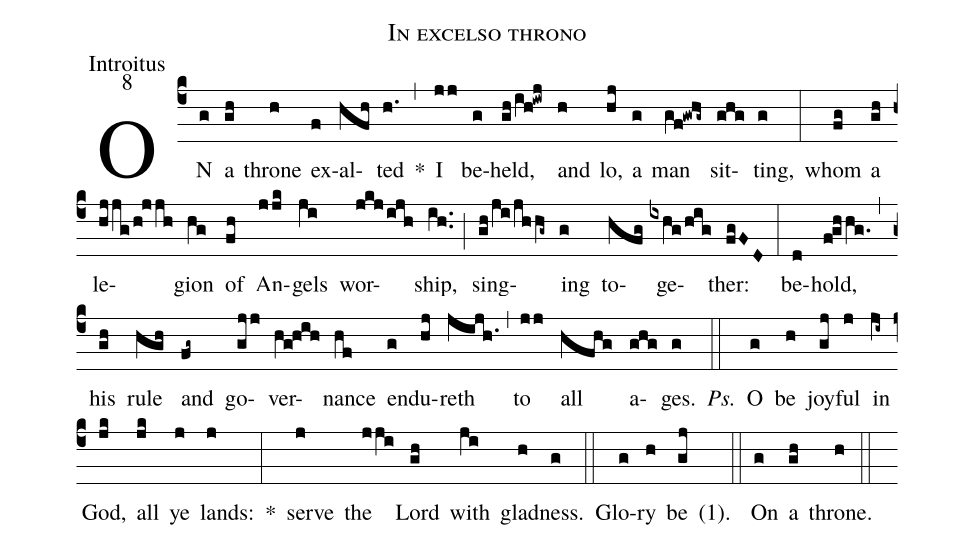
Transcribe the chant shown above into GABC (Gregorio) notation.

name:In excelso throno;
office-part:Introitus;
mode:8;
%%
(c4) ON(g) a(gh) throne(h) ex(f)al(hfh)ted(h.) *(,) I(jj) be(g)held,(gh/ih!iwj) and(h) lo,(hj) a(g) man(gf!gwhg~) sit(ghg)ting,(g) (:) whom(fg) a(gh) le(hjjg/h!jjh)gion(hg) of(fh) An(jjk)gels(ji) wor(jkj/ijh)ship,(ih..) (;) sing(gh/ji/jhhg~)ing(g) to(hfg)ge(ixhg/hig)ther:(fgFD) (:) be(d)hold,(f!ghhg.) (,) his(gh) rule(hgh) and(fg~) go(gjj)ver(hg!hih)nance(hf) en(g)du(hj)reth(jijh.) (,) to(jj) all(hfhg) a(ghg)ges.(g) <i>Ps.</i>(::) O(g) be(h) joy(gj)ful(j) in(ji~) God,(jk) all(jk) ye(j) lands:(j) *(:) serve(j) the(jji) Lord(gh) with(ji) glad(h)ness.(g) (::) Glo(g)ry(h) be(gj) <v>(</v>1<v>)</v>.() (::) On(g) a(gh) throne.(h) (::)
